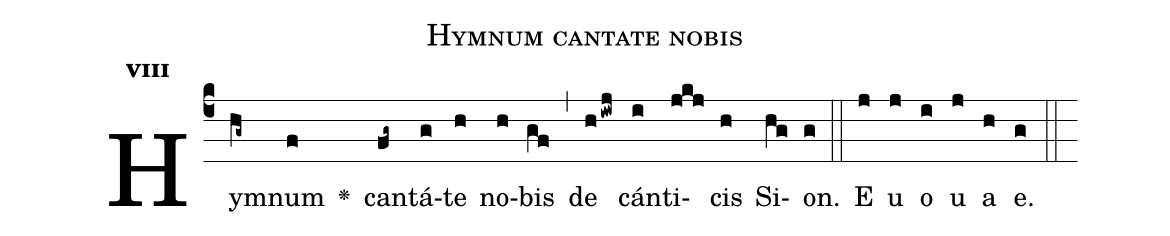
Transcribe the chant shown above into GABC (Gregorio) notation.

name:Hymnum cantate nobis;
office-part:Antiphona;
mode:8;
%%
initial-style: 1;
name: Hymnum cantate nobis;
book: Antiphonae & Responsoria/Tomus III, p. 99;
occasion: Psalterium Hebdomada IV Feria III;
office-part: Vesperae Ant 1;
user-notes: ;
commentary: ;
annotation: 8g;
centering-scheme: english;
fontsize: 12;
font: OFLSortsMillGoudy;
height: 11;
width: 4.5;
%%
(c4)Hym(hg~)num(f) <v>\greheightstar</v>() can(fg~)tá(g)te(h) no(h)bis(gf) (,) de(hiwj) cán(i)ti(jkj)cis(h) Si(hg)on.(g) (::)
E(j) u(j) o(i) u(j) a(h) e.(g) (::)
